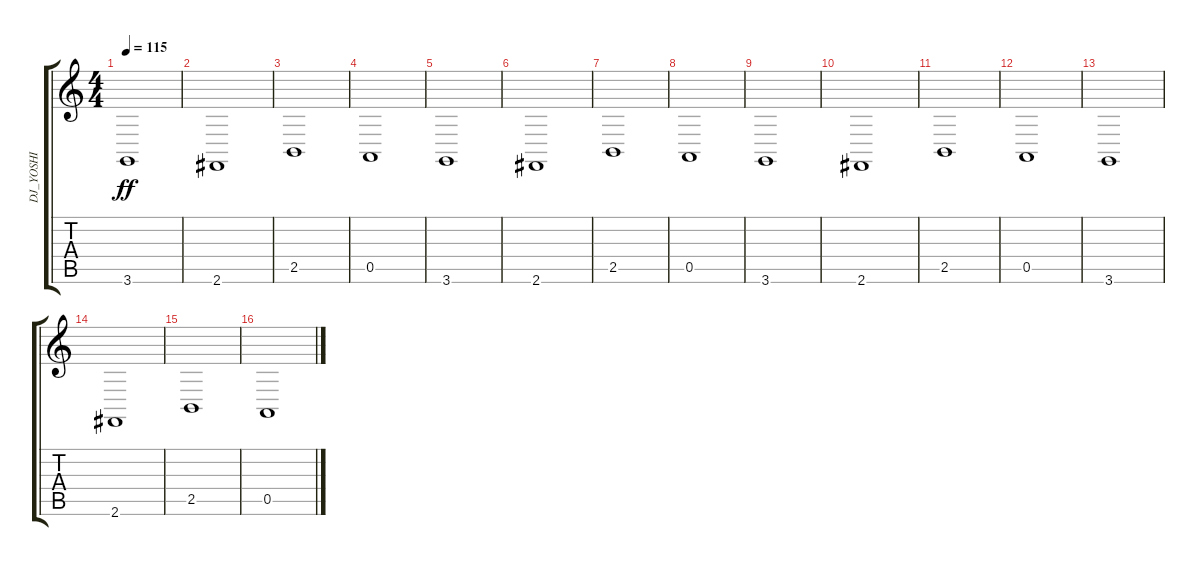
\track ("DJ_YOSHI" "DJ_YOSHI") {instrument sitar}
\staff {score tabs}
\tuning (E4 B3 G3 D3 A2 E2) {hide}
\ts (4 4)
\tempo 115
\clef g2
\ks c
3.6.1{dy ff} |
2.6.1 |
2.5.1 |
0.5.1 |
3.6.1 |
2.6.1 |
2.5.1 |
0.5.1 |
3.6.1 |
2.6.1 |
2.5.1 |
0.5.1 |
3.6.1 |
2.6.1 |
2.5.1 |
0.5.1
